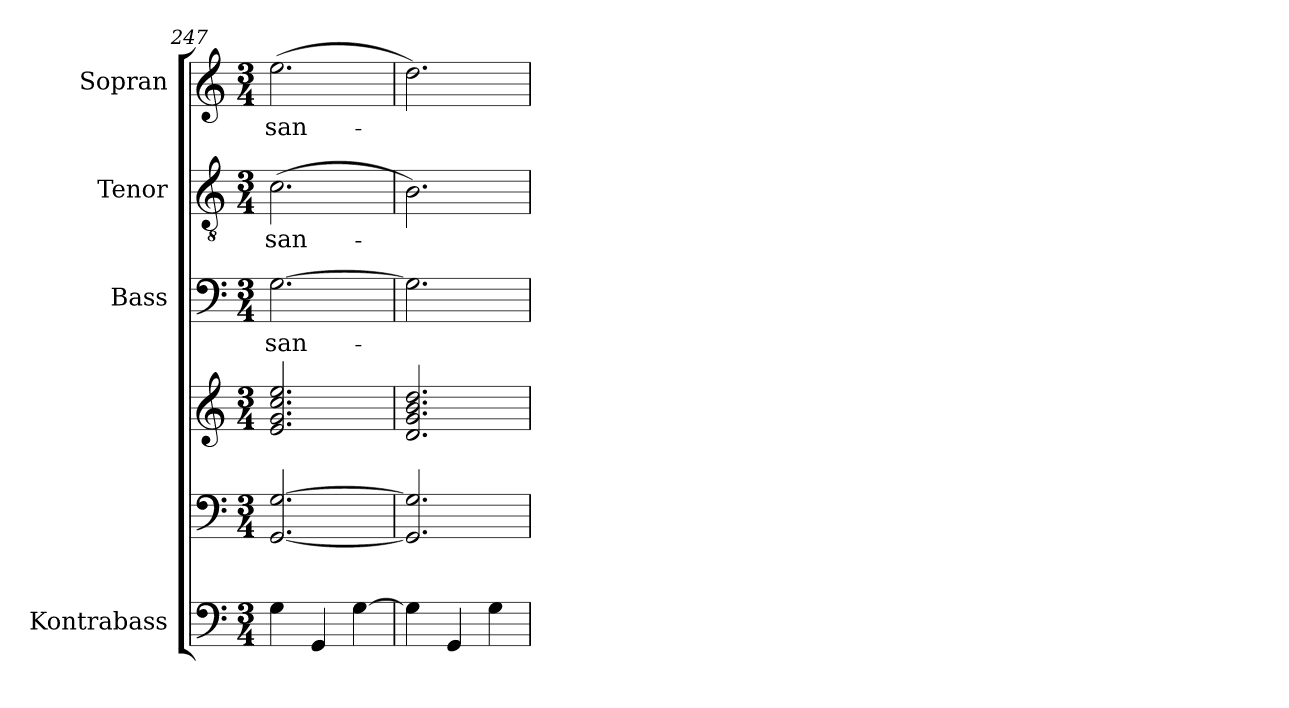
**kern	**kern	**kern	**kern	**text	**kern	**text	**kern	**text
*part5	*part4	*part4	*part3	*part3	*part2	*part2	*part1	*part1
*staff6	*staff5	*staff4	*staff3	*staff3	*staff2	*staff2	*staff1	*staff1
*I"Kontrabass	*	*	*I"Bass	*	*I"Tenor	*	*I"Sopran	*
*I'Kb.	*	*	*I'B.	*	*I'T.	*	*I'S.	*
*clefF4	*clefF4	*clefG2	*clefF4	*	*clefGv2	*	*clefG2	*
*ITrd7c12	*	*	*	*	*	*	*	*
*k[]	*k[]	*k[]	*k[]	*	*k[]	*	*k[]	*
*C:	*C:	*C:	*C:	*	*C:	*	*C:	*
*M3/4	*M3/4	*M3/4	*M3/4	*	*M3/4	*	*M3/4	*
=247	=247	=247	=247	=247	=247	=247	=247	=247
!	!	!	!	!LO:LY:b	!	!LO:LY:b	!	!LO:LY:b
4GG\	[2.GG/ [2.G/	2.e/ 2.g/ 2.cc/ 2.ee/	[2.G\	-san-	(>2.c\	-san-	(>2.ee\	-san-
4GGG/	.	.	.	.	.	.	.	.
[4GG\	.	.	.	.	.	.	.	.
=248	=248	=248	=248	=248	=248	=248	=248	=248
4GG\]	2.GG/] 2.G/]	2.d/ 2.g/ 2.b/ 2.dd/	2.G\]	.	2.B\)	.	2.dd\)	.
4GGG/	.	.	.	.	.	.	.	.
4GG\	.	.	.	.	.	.	.	.
=	=	=	=	=	=	=	=	=
*-	*-	*-	*-	*-	*-	*-	*-	*-
